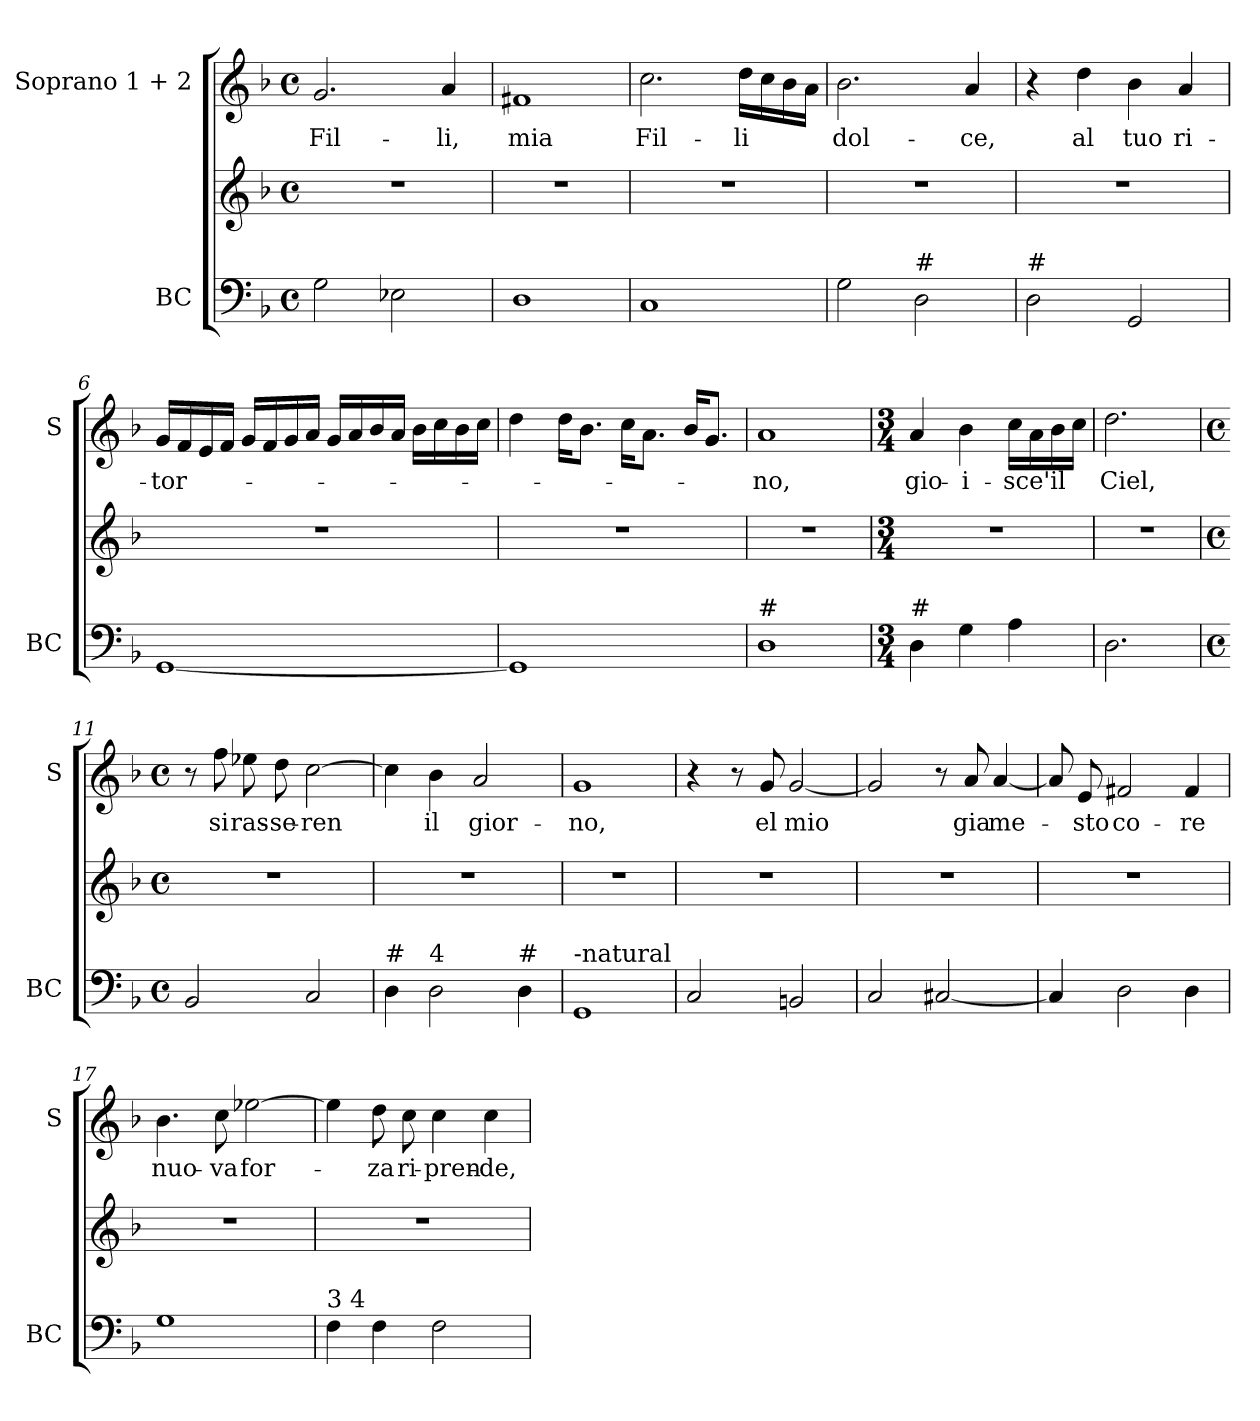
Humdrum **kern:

**kern	**kern	**kern	**text
*part2	*part2	*part1	*part1
*staff3	*staff2	*staff1	*staff1
*I"BC	*	*I"Soprano     1 + 2	*
*I'BC	*	*I'S	*
*clefF4	*clefG2	*clefG2	*
*k[b-]	*k[b-]	*k[b-]	*
*F:	*F:	*F:	*
*M4/4	*M4/4	*M4/4	*
*met(c)	*met(c)	*met(c)	*
=1	=1	=1	=1
!	!	!	!LO:LY:b
2G\	1r	2.g/	Fil-
2E-X\	.	.	.
!	!	!	!LO:LY:b
.	.	4a/	-li,
=2	=2	=2	=2
!	!	!	!LO:LY:b
1D	1r	1f#X	mia
=3	=3	=3	=3
!	!	!	!LO:LY:b
1C	1r	2.cc\	Fil-
!	!	!	!LO:LY:b
.	.	16dd\LL	-li
.	.	16cc\	.
.	.	16b-\	.
.	.	16a\JJ	.
=4	=4	=4	=4
!	!	!	!LO:LY:b
2G\	1r	2.b-\	dol-
!LO:TX:a:t=#	!	!	!
2D\	.	.	.
!	!	!	!LO:LY:b
.	.	4a/	-ce,
=5	=5	=5	=5
!LO:TX:a:t=#	!	!	!
2D\	1r	4r	.
!	!	!	!LO:LY:b
.	.	4dd\	al
!	!	!	!LO:LY:b
2GG/	.	4b-\	tuo
!	!	!	!LO:LY:b
.	.	4a/	ri-
!!LO:LB:g=z
=6	=6	=6	=6
!	!	!	!LO:LY:b
[1GG	1r	16g/LL	-tor-
.	.	16f/	.
.	.	16e/	.
.	.	16f/JJ	.
.	.	16g/LL	.
.	.	16f/	.
.	.	16g/	.
.	.	16a/JJ	.
.	.	16g/LL	.
.	.	16a/	.
.	.	16b-/	.
.	.	16a/JJ	.
.	.	16b-\LL	.
.	.	16cc\	.
.	.	16b-\	.
.	.	16cc\JJ	.
=7	=7	=7	=7
1GG]	1r	4dd\	.
.	.	16dd\KL	.
.	.	8.b-\J	.
.	.	16cc\KL	.
.	.	8.a\J	.
.	.	16b-/KL	.
.	.	8.g/J	.
=8	=8	=8	=8
!LO:TX:a:t=#	!	!	!
!	!	!	!LO:LY:b
1D	1r	1a	-no,
=9	=9	=9	=9
*M3/4	*M3/4	*M3/4	*
!LO:TX:a:t=#	!	!	!
!	!	!	!LO:LY:b
4D\	2.r	4a/	gio-
!	!	!	!LO:LY:b
4G\	.	4b-\	-i-
!	!	!	!LO:LY:b
4A\	.	16cc\LL	-sce'il
.	.	16a\	.
.	.	16b-\	.
.	.	16cc\JJ	.
=10	=10	=10	=10
!	!	!	!LO:LY:b
2.D\	2.r	2.dd\	Ciel,
!!LO:LB:g=z
=11	=11	=11	=11
*M4/4	*M4/4	*M4/4	*
*met(c)	*met(c)	*met(c)	*
2BB-/	1r	8r	.
!	!	!	!LO:LY:b
.	.	8ff\	si
!	!	!	!LO:LY:b
.	.	8ee-X\	ras-
!	!	!	!LO:LY:b
.	.	8dd\	-se-
!	!	!	!LO:LY:b
2C/	.	[2cc\	-ren
=12	=12	=12	=12
!LO:TX:a:t=#	!	!	!
4D\	1r	4cc\]	.
!LO:TX:a:t=4	!	!	!
!	!	!	!LO:LY:b
2D\	.	4b-\	il
!	!	!	!LO:LY:b
.	.	2a/	gior-
!LO:TX:a:t=#	!	!	!
4D\	.	.	.
=13	=13	=13	=13
!LO:TX:a:t=-natural	!	!	!
!	!	!	!LO:LY:b
1GG	1r	1g	-no,
=14	=14	=14	=14
2C/	1r	4r	.
.	.	8r	.
!	!	!	!LO:LY:b
.	.	8g/	el
!	!	!	!LO:LY:b
2BBn/	.	[2g/	mio
=15	=15	=15	=15
2C/	1r	2g/]	.
[2C#X/	.	8r	.
!	!	!	!LO:LY:b
.	.	8a/	gia
!	!	!	!LO:LY:b
.	.	[4a/	me-
!!LO:PB:g=z
=16	=16	=16	=16
4C#/]	1r	8a/]	.
!	!	!	!LO:LY:b
.	.	8e/	-sto
!	!	!	!LO:LY:b
2D\	.	2f#X/	co-
!	!	!	!LO:LY:b
4D\	.	4f#/	-re
=17	=17	=17	=17
!	!	!	!LO:LY:b
1G	1r	4.b-\	nuo-
!	!	!	!LO:LY:b
.	.	8cc\	-va
!	!	!	!LO:LY:b
.	.	[2ee-X\	for-
=18	=18	=18	=18
!LO:TX:a:t=3      4	!	!	!
4F\	1r	4ee-\]	.
!	!	!	!LO:LY:b
4F\	.	8dd\	-za
!	!	!	!LO:LY:b
.	.	8cc\	ri-
!	!	!	!LO:LY:b
2F\	.	4cc\	-pren-
!	!	!	!LO:LY:b
.	.	4cc\	-de,
=	=	=	=
*-	*-	*-	*-
